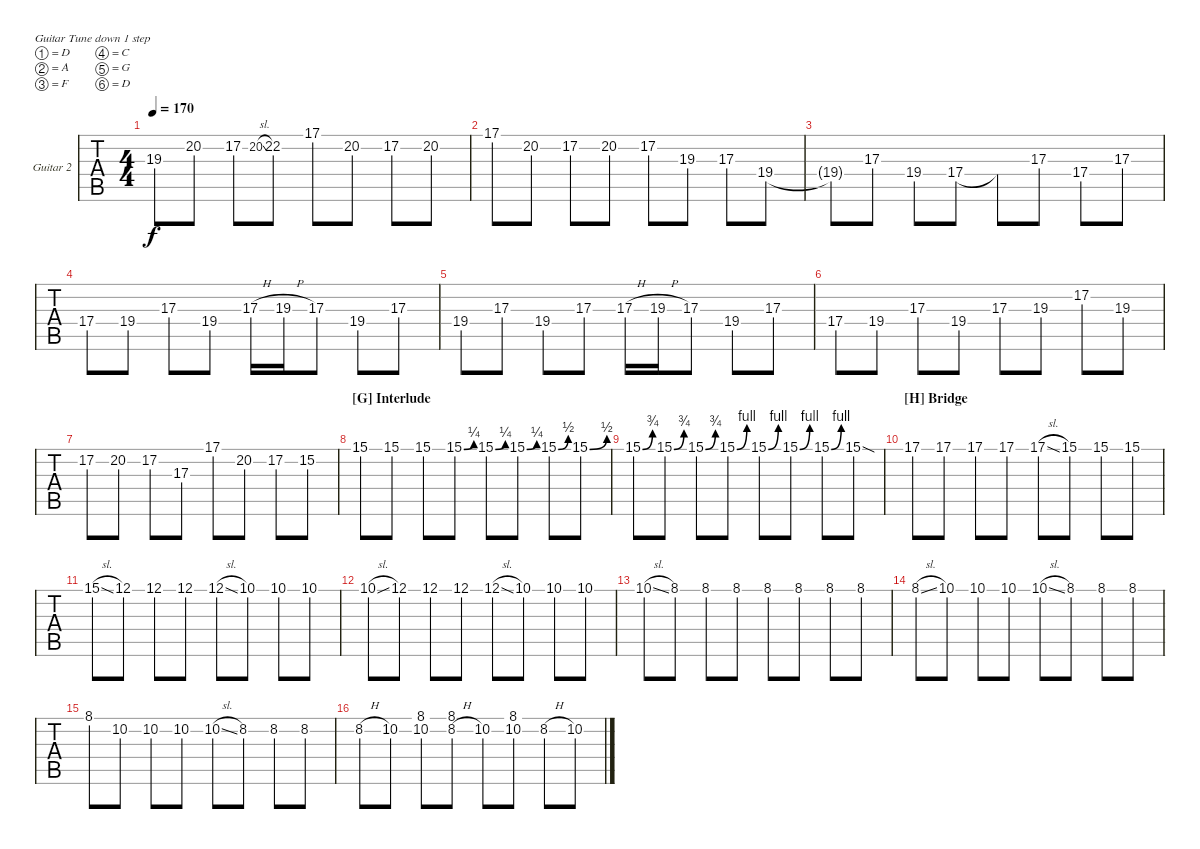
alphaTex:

\defaultSystemsLayout 4
\bracketExtendMode groupsimilarinstruments
\firstSystemTrackNameOrientation horizontal
\otherSystemsTrackNameOrientation horizontal
\track ("Alex Rosamilia" "Guitar 2") {instrument electricguitarclean}
\staff {tabs}
\tuning (D4 A3 F3 C3 G2 D2)
\ts (4 4)
\tempo 170
\clef g2
\ks c
19.3{t}.8{dy f} 20.2.8 17.2.8 20.2{sl}.8{gr onbeat} 22.2.8 17.1.8 20.2.8 17.2.8 20.2.8 |
17.1.8 20.2.8 17.2.8 20.2.8 17.2.8 19.3.8 17.3.8 19.4.8 |
19.4{t}.8 17.3.8 19.4.8 17.4.8 17.4{t}.8 17.3.8 17.4.8 17.3.8 |
17.4.8 19.4.8 17.3.8 19.4.8 17.3{h}.16 19.3{h}.16 17.3.8 19.4.8 17.3.8 |
19.4.8 17.3.8 19.4.8 17.3.8 17.3{h}.16 19.3{h}.16 17.3.8 19.4.8 17.3.8 |
17.4.8 19.4.8 17.3.8 19.4.8 17.3.8 19.3.8 17.2.8 19.3.8 |
17.2.8 20.2.8 17.2.8 17.3.8 17.1.8 20.2.8 17.2.8 15.2.8 |
\section ("G" "Interlude")
15.1.8 15.1.8 15.1.8 15.1{be (bend 0 0 3.5999999999999996 1)}.8 15.1{be (bend 0 0 3.5999999999999996 1)}.8 15.1{be (bend 0 0 3.5999999999999996 1)}.8 15.1{be (bend 0 0 6 2)}.8 15.1{be (bend 0 0 6 2)}.8 |
15.1{be (bend 0 0 6 3)}.8 15.1{be (bend 0 0 8.4 3)}.8 15.1{be (bend 0 0 8.4 3)}.8 15.1{be (bend 0 0 6.6 4)}.8 15.1{be (bend 0 0 8.4 4)}.8 15.1{be (bend 0 0 8.4 4)}.8 15.1{be (bend 0 0 7.199999999999999 4)}.8 15.1{sod}.8 |
\section ("H" "Bridge")
17.1.8 17.1.8 17.1.8 17.1.8 17.1{sl}.8 15.1.8 15.1.8 15.1.8 |
15.1{sl}.8 12.1.8 12.1.8 12.1.8 12.1{sl}.8 10.1.8 10.1.8 10.1.8 |
10.1{sl}.8 12.1.8 12.1.8 12.1.8 12.1{sl}.8 10.1.8 10.1.8 10.1.8 |
10.1{sl}.8 8.1.8 8.1.8 8.1.8 8.1.8 8.1.8 8.1.8 8.1.8 |
8.1{sl}.8 10.1.8 10.1.8 10.1.8 10.1{sl}.8 8.1.8 8.1.8 8.1.8 |
8.1.8 10.2.8 10.2.8 10.2.8 10.2{sl}.8 8.2.8 8.2.8 8.2.8 |
8.2{h}.8 10.2.8 (8.1 10.2).8 (8.2{h} 8.1).8 10.2.8 (8.1 10.2).8 8.2{h}.8 10.2.8
